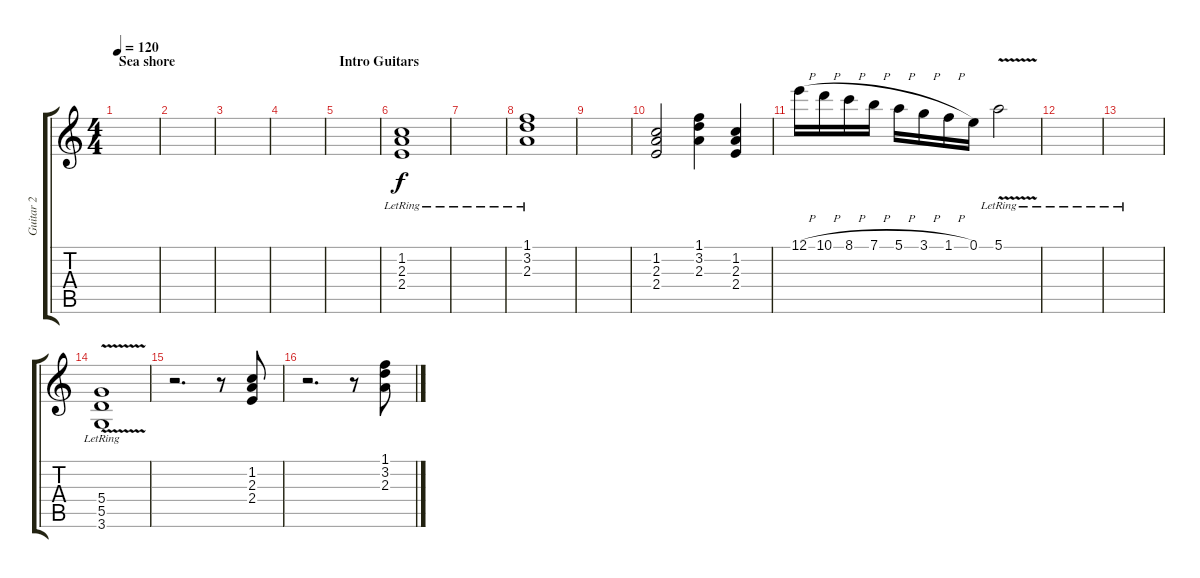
\track ("Guitar 2" "Guitar 2") {instrument overdrivenguitar}
\staff {score tabs}
\tuning (E4 B3 G3 D3 A2 E2) {hide}
\ts (4 4)
\section ("" "Sea shore")
\tempo 120
\clef g2
\ks c
|
|
|
|
\section ("" "Intro Guitars")
|
(1.2 2.3 2.4{lr}).1 |
|
(1.1{lr} 3.2 2.3).1 |
|
(1.2 2.3 2.4).2 (1.1 3.2 2.3).4 (1.2 2.3 2.4).4 |
12.1{h}.16 10.1{h}.16 8.1{h}.16 7.1{h}.16 5.1{h}.16 3.1{h}.16 1.1{h}.16 0.1.16 5.1{v lr}.2 |
|
|
(5.4{lr} 5.5{lr} 3.6{v lr}).1 |
r.2{d} r.8 (1.2 2.3 2.4).8 |
r.2{d} r.8 (1.1 3.2 2.3).8
